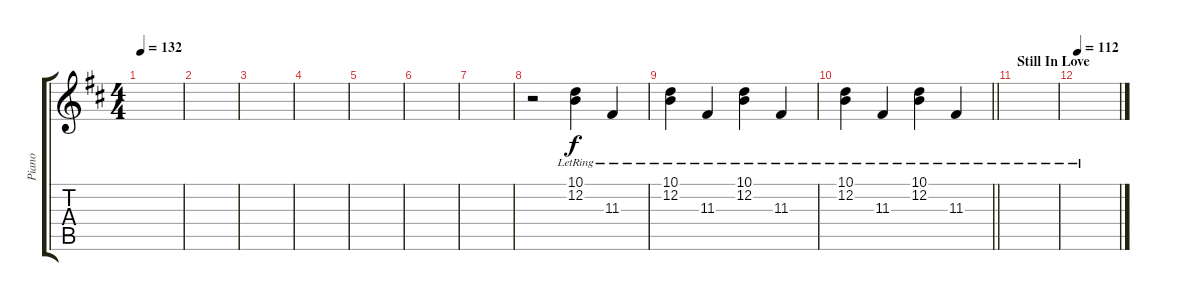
\track ("Piano" "Piano") {instrument acousticgrandpiano}
\staff {score tabs}
\tuning (E4 B3 G3 D3 A2 D2) {hide}
\ts (4 4)
\tempo 132
\clef g2
\ks d
|
|
|
|
|
|
|
r.2 (10.1{lr} 12.2{lr}).4 11.3{lr}.4 |
(10.1{lr} 12.2{lr}).4 11.3{lr}.4 (10.1{lr} 12.2{lr}).4 11.3{lr}.4 |
\barLineRight lightlight
(10.1{lr} 12.2{lr}).4 11.3{lr}.4 (10.1{lr} 12.2{lr}).4 11.3{lr}.4 |
\section ("" "Still In Love")
|
\tempo 112
